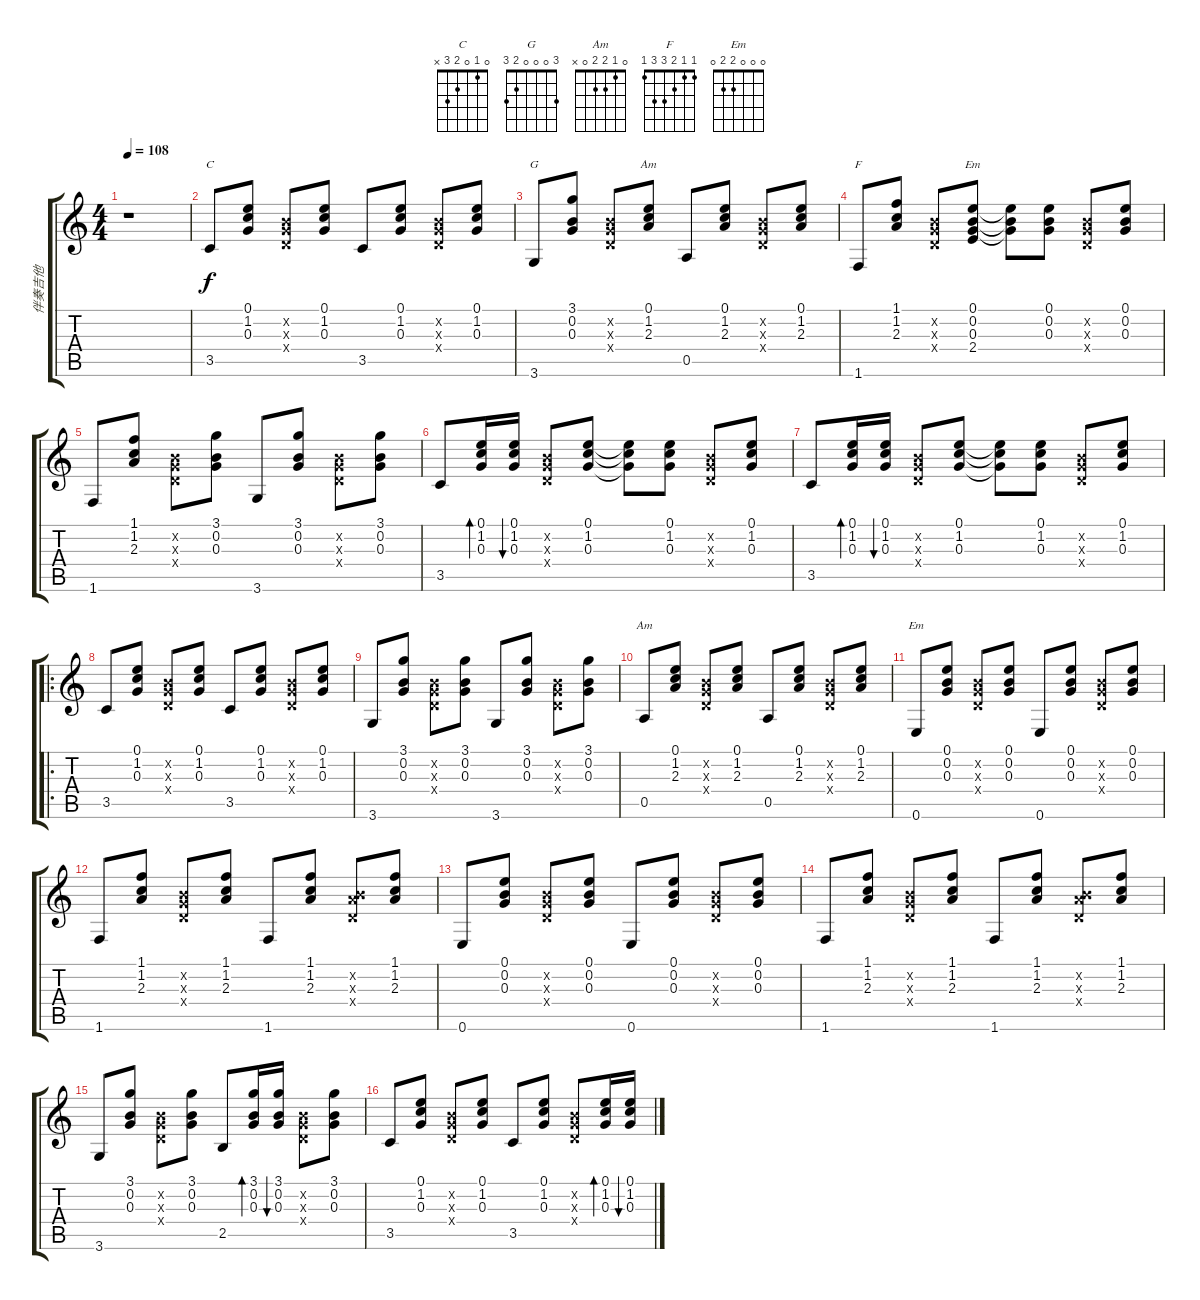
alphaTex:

\track ("伴奏吉他" "伴奏吉他") {instrument acousticguitarnylon}
\staff {score tabs}
\tuning (E4 B3 G3 D3 A2 E2) {hide}
\chord ("C" 0 1 0 2 3 x)
\chord ("G" 3 0 0 0 2 3)
\chord ("Am" 0 1 2 2 x x)
\chord ("F" 1 1 2 3 3 1)
\chord ("Em" 0 0 0 2 2 x)
\chord ("Am" 0 1 2 2 0 x)
\chord ("Em" 0 0 0 2 2 0)
\ts (4 4)
\tempo 108
\clef g2
\ks c
r.1{dy f instrument acousticguitarnylon} |
3.5.8{ch "C"} (0.1 1.2 0.3).8 (0.2{x} 0.3{x} 0.4{x}).8 (0.1 1.2 0.3).8 3.5.8 (0.1 1.2 0.3).8 (0.2{x} 0.3{x} 0.4{x}).8 (0.1 1.2 0.3).8 |
3.6.8{ch "G"} (3.1 0.2 0.3).8 (0.2{x} 0.3{x} 0.4{x}).8 (0.1 1.2 2.3).8{ch "Am"} 0.5.8 (0.1 1.2 2.3).8 (0.2{x} 0.3{x} 0.4{x}).8 (0.1 1.2 2.3).8 |
1.6.8{ch "F"} (1.1 1.2 2.3).8 (0.2{x} 0.3{x} 0.4{x}).8 (0.1 0.2 0.3 2.4).8{ch "Em"} (0.1{t} 0.2{t} 0.3{t}).8 (0.1 0.2 0.3).8 (0.2{x} 0.3{x} 0.4{x}).8 (0.1 0.2 0.3).8 |
1.6.8 (1.1 1.2 2.3).8 (0.2{x} 0.3{x} 0.4{x}).8 (3.1 0.2 0.3).8 3.6.8 (3.1 0.2 0.3).8 (0.2{x} 0.3{x} 0.4{x}).8 (3.1 0.2 0.3).8 |
3.5.8 (0.1 1.2 0.3).16{bd 60} (0.1 1.2 0.3).16{bu 60} (0.2{x} 0.3{x} 0.4{x}).8 (0.1 1.2 0.3).8 (0.1{t} 1.2{t} 0.3{t}).8 (0.1 1.2 0.3).8 (0.2{x} 0.3{x} 0.4{x}).8 (0.1 1.2 0.3).8 |
3.5.8 (0.1 1.2 0.3).16{bd 60} (0.1 1.2 0.3).16{bu 60} (0.2{x} 0.3{x} 0.4{x}).8 (0.1 1.2 0.3).8 (0.1{t} 1.2{t} 0.3{t}).8 (0.1 1.2 0.3).8 (0.2{x} 0.3{x} 0.4{x}).8 (0.1 1.2 0.3).8 |
\ro
3.5.8 (0.1 1.2 0.3).8 (0.2{x} 0.3{x} 0.4{x}).8 (0.1 1.2 0.3).8 3.5.8 (0.1 1.2 0.3).8 (0.2{x} 0.3{x} 0.4{x}).8 (0.1 1.2 0.3).8 |
3.6.8 (3.1 0.2 0.3).8 (0.2{x} 0.3{x} 0.4{x}).8 (3.1 0.2 0.3).8 3.6.8 (3.1 0.2 0.3).8 (0.2{x} 0.3{x} 0.4{x}).8 (3.1 0.2 0.3).8 |
0.5.8{ch "Am"} (0.1 1.2 2.3).8 (0.2{x} 0.3{x} 0.4{x}).8 (0.1 1.2 2.3).8 0.5.8 (0.1 1.2 2.3).8 (0.2{x} 0.3{x} 0.4{x}).8 (0.1 1.2 2.3).8 |
0.6.8{ch "Em"} (0.1 0.2 0.3).8 (0.2{x} 0.3{x} 0.4{x}).8 (0.1 0.2 0.3).8 0.6.8 (0.1 0.2 0.3).8 (0.2{x} 0.3{x} 0.4{x}).8 (0.1 0.2 0.3).8 |
1.6.8 (1.1 1.2 2.3).8 (0.2{x} 0.3{x} 0.4{x}).8 (1.1 1.2 2.3).8 1.6.8 (1.1 1.2 2.3).8 (0.2{x} 2.3{x} 0.4{x}).8 (1.1 1.2 2.3).8 |
0.6.8 (0.1 0.2 0.3).8 (0.2{x} 0.3{x} 0.4{x}).8 (0.1 0.2 0.3).8 0.6.8 (0.1 0.2 0.3).8 (0.2{x} 0.3{x} 0.4{x}).8 (0.1 0.2 0.3).8 |
1.6.8 (1.1 1.2 2.3).8 (0.2{x} 0.3{x} 0.4{x}).8 (1.1 1.2 2.3).8 1.6.8 (1.1 1.2 2.3).8 (0.2{x} 2.3{x} 0.4{x}).8 (1.1 1.2 2.3).8 |
3.6.8 (3.1 0.2 0.3).8 (0.2{x} 0.3{x} 0.4{x}).8 (3.1 0.2 0.3).8 2.5.8 (3.1 0.2 0.3).16{bd 60} (3.1 0.2 0.3).16{bu 60} (0.2{x} 0.3{x} 0.4{x}).8 (3.1 0.2 0.3).8 |
3.5.8 (0.1 1.2 0.3).8 (0.2{x} 0.3{x} 0.4{x}).8 (0.1 1.2 0.3).8 3.5.8 (0.1 1.2 0.3).8 (0.2{x} 0.3{x} 0.4{x}).8 (0.1 1.2 0.3).16{bd 60} (0.1 1.2 0.3).16{bu 60}
